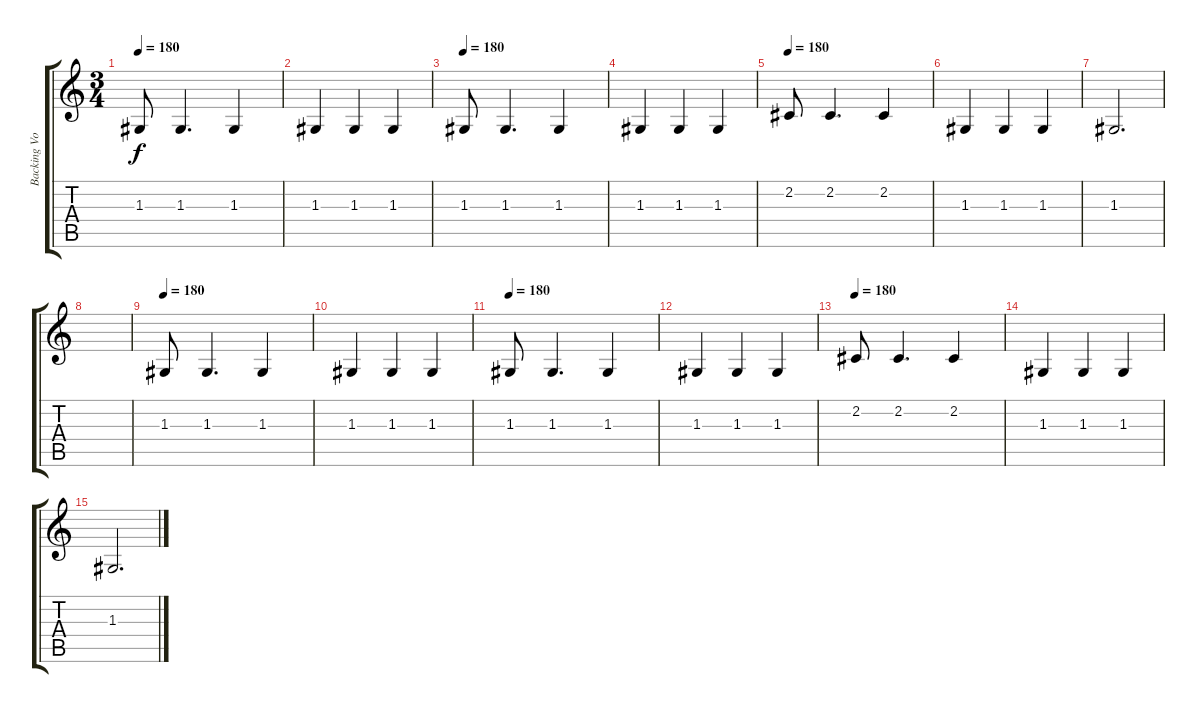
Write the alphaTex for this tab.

\track ("Backing Vocals" "Backing Vo") {instrument clarinet}
\staff {score tabs}
\tuning (E4 B3 G3 D3 A2 E2) {hide}
\ts (3 4)
\tempo 180
\clef g2
\ks c
1.3.8{dy f} 1.3.4{d} 1.3.4 |
1.3.4 1.3.4 1.3.4 |
\tempo 180
1.3.8 1.3.4{d} 1.3.4 |
1.3.4 1.3.4 1.3.4 |
\tempo 180
2.2.8 2.2.4{d} 2.2.4 |
1.3.4 1.3.4 1.3.4 |
1.3.2{d} |
|
\tempo 180
1.3.8 1.3.4{d} 1.3.4 |
1.3.4 1.3.4 1.3.4 |
\tempo 180
1.3.8 1.3.4{d} 1.3.4 |
1.3.4 1.3.4 1.3.4 |
\tempo 180
2.2.8 2.2.4{d} 2.2.4 |
1.3.4 1.3.4 1.3.4 |
1.3.2{d}
